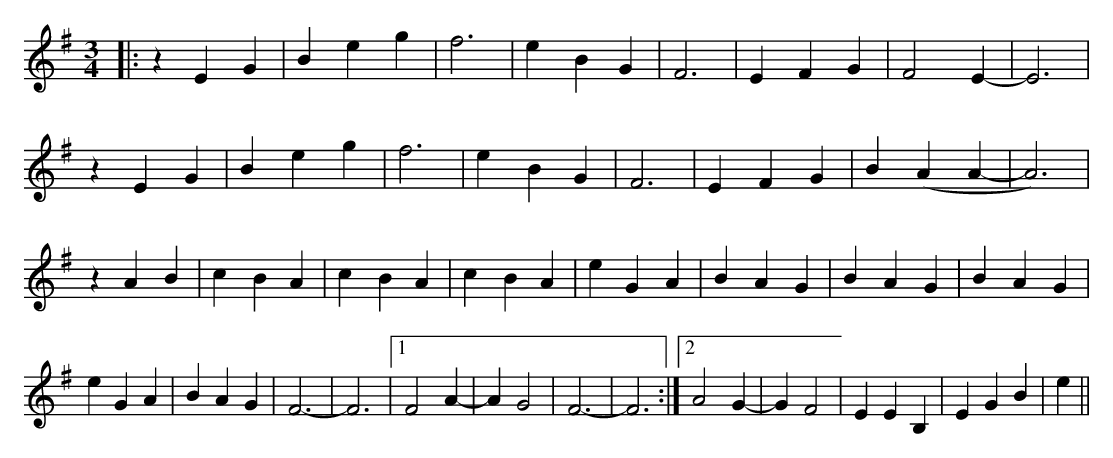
X:1
M:3/4
K:Emin
|:z2 E2 G2|B2 e2g2|f6|e2 B2G2|F6|E2 F2G2|F4 E2-|E6|
z2 E2 G2|B2 e2g2|f6|e2 B2G2|F6|E2 F2G2|B2 (A2 A2-|A6)|
z2 A2 B2|c2 B2A2|c2B2 A2|c2 B2A2|e2G2 A2|B2 A2G2|B2A2 G2|B2 A2G2|
e2 G2 A2|B2 A2G2|F6-|F6|1 F4 A2-|A2 G4|F6-|F6:|2 A4 G2-|G2 F4|E2E2 B,2|E2 G2B2|e2||
